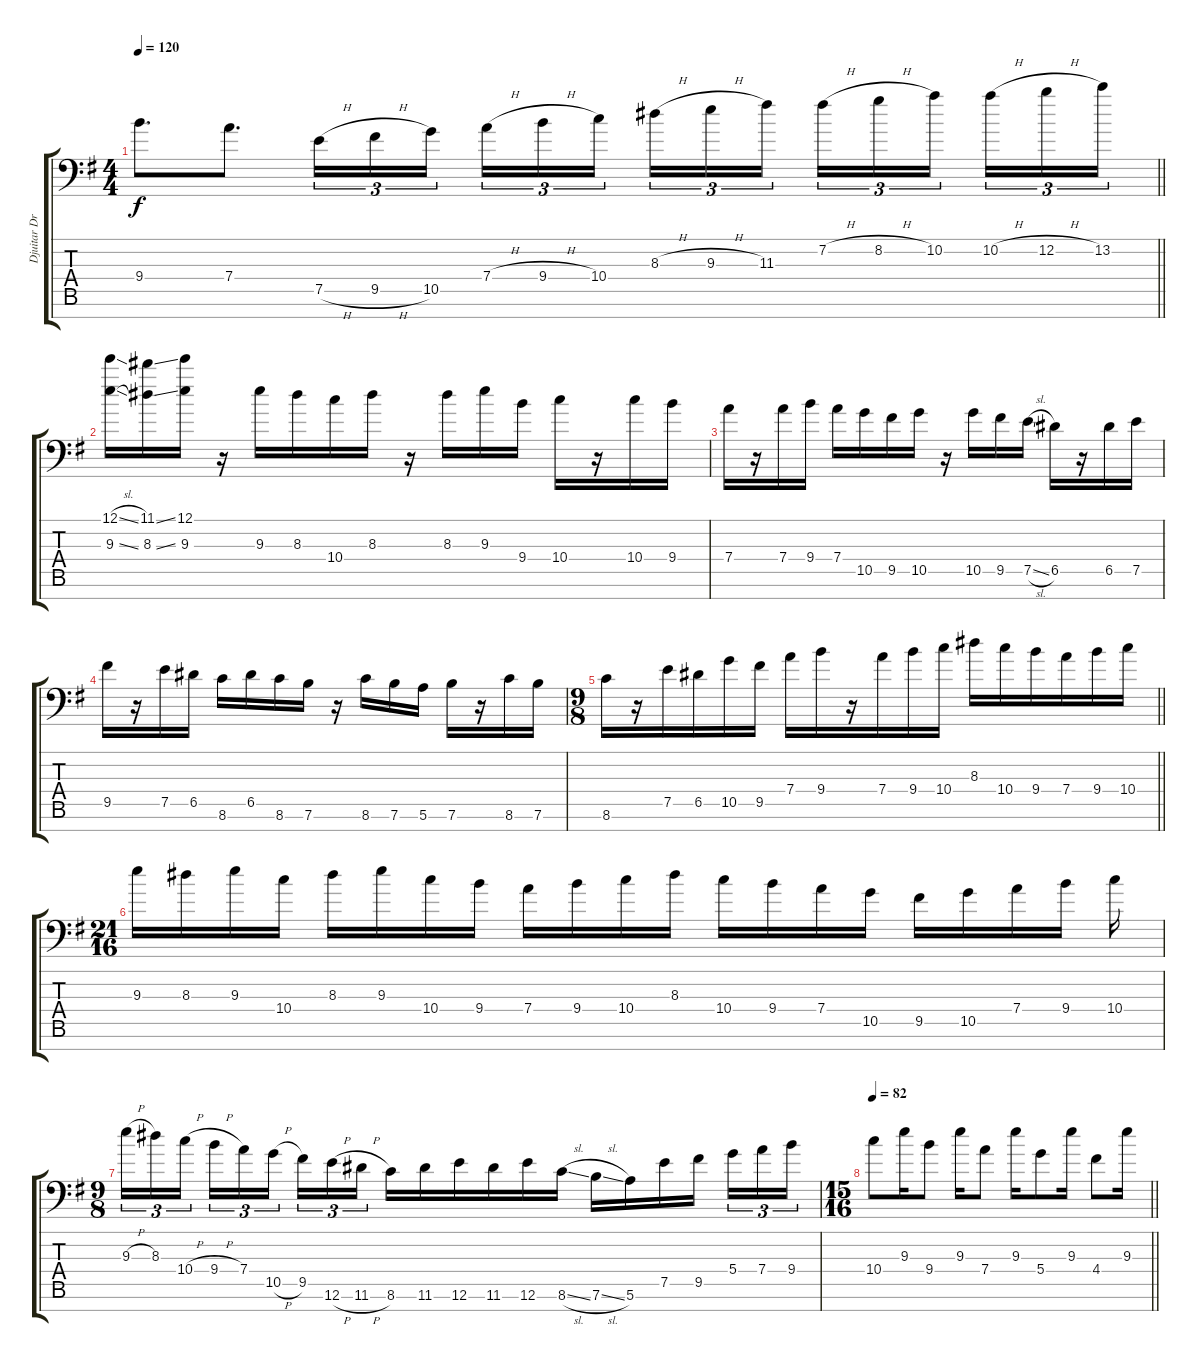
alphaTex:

\track ("Djuitar Dropped A" "Djuitar Dr") {instrument distortionguitar}
\staff {score tabs}
\tuning (E4 B3 G3 D3 A2 E2 A1) {hide}
\ts (4 4)
\tempo 120
\clef f4
\barLineRight lightlight
\ks eminor
9.4.8{d dy f} 7.4.8{d} 7.5{h}.16{tu (3 2)} 9.5{h}.16{tu (3 2)} 10.5.16{tu (3 2)} 7.4{h}.16{tu (3 2)} 9.4{h}.16{tu (3 2)} 10.4.16{tu (3 2) beam splitsecondary} 8.3{h}.16{tu (3 2)} 9.3{h}.16{tu (3 2)} 11.3.16{tu (3 2)} 7.2{h}.16{tu (3 2)} 8.2{h}.16{tu (3 2)} 10.2.16{tu (3 2) beam splitsecondary} 10.2{h}.16{tu (3 2)} 12.2{h}.16{tu (3 2)} 13.2.16{tu (3 2)} |
\section ("" "")
(12.1{sl} 9.3{sl}).16 (11.1{ss} 8.3{ss}).16 (12.1 9.3).16 r.16 9.3.16 8.3.16 10.4.16 8.3.16 r.16 8.3.16 9.3.16 9.4.16 10.4.16 r.16 10.4.16 9.4.16 |
7.4.16 r.16 7.4.16 9.4.16 7.4.16 10.5.16 9.5.16 10.5.16 r.16 10.5.16 9.5.16 7.5{sl}.16 6.5.16 r.16 6.5.16 7.5.16 |
9.5.16 r.16 7.5.16 6.5.16 8.6.16 6.5.16 8.6.16 7.6.16 r.16 8.6.16 7.6.16 5.6.16 7.6.16 r.16 8.6.16 7.6.16 |
\ts (9 8)
\barLineRight lightlight
8.6.16 r.16 7.5.16 6.5.16 10.5.16 9.5.16 7.4.16 9.4.16 r.16 7.4.16 9.4.16 10.4.16 8.3.16 10.4.16 9.4.16 7.4.16 9.4.16 10.4.16 |
\ts (21 16)
9.3.16 8.3.16 9.3.16 10.4.16 8.3.16 9.3.16 10.4.16 9.4.16 7.4.16 9.4.16 10.4.16 8.3.16 10.4.16 9.4.16 7.4.16 10.5.16 9.5.16 10.5.16 7.4.16 9.4.16 10.4.16 |
\ts (9 8)
9.3{h}.16{tu (3 2)} 8.3.16{tu (3 2)} 10.4{h}.16{tu (3 2) beam splitsecondary} 9.4{h}.16{tu (3 2)} 7.4.16{tu (3 2)} 10.5{h}.16{tu (3 2) beam splitsecondary} 9.5.16{tu (3 2)} 12.6{h}.16{tu (3 2)} 11.6{h}.16{tu (3 2)} 8.6.16 11.6.16 12.6.16 11.6.16 12.6.16 8.6{sl}.16 7.6{sl}.16 5.6.16 7.5.16 9.5.16{beam splitsecondary} 5.4.16{tu (3 2)} 7.4.16{tu (3 2)} 9.4.16{tu (3 2)} |
\ts (15 16)
\tempo 82
\barLineRight lightlight
10.4.8 9.3.16 9.4.8 9.3.16 7.4.8 9.3.16 5.4.8 9.3.16 4.4.8 9.3.16
